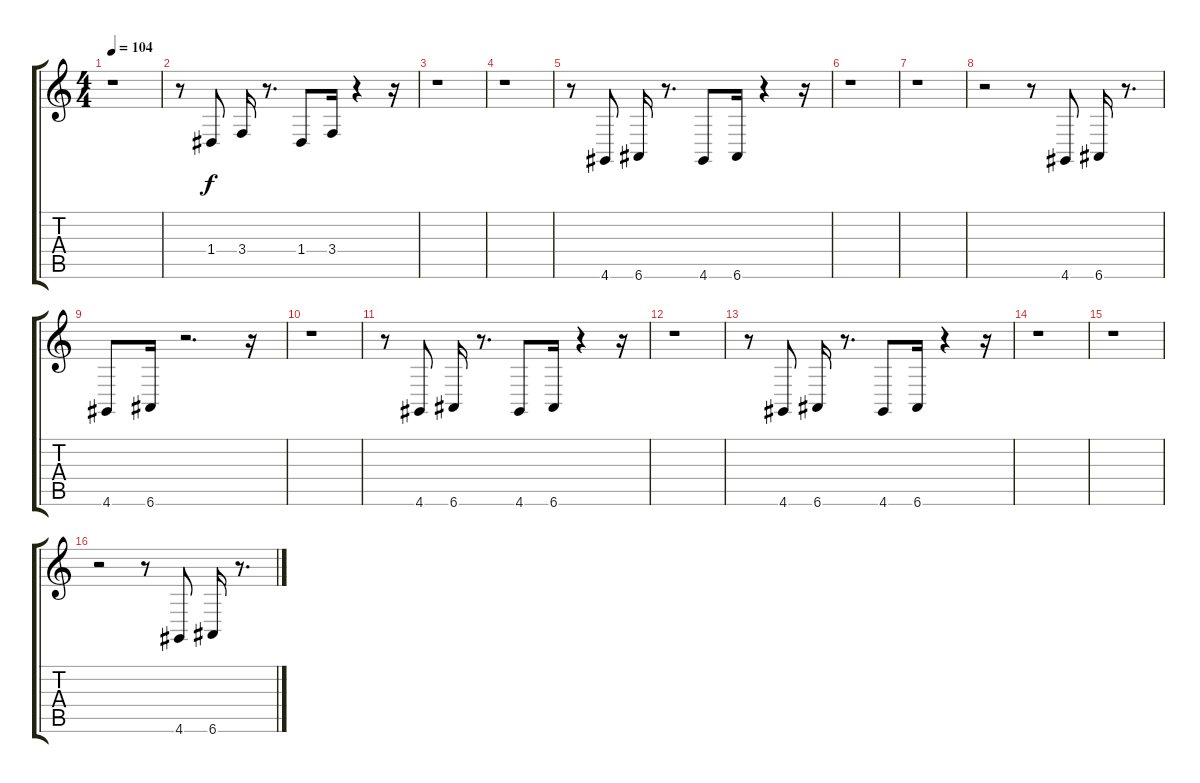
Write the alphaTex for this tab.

\track "" {instrument baritonesax}
\staff {score tabs}
\tuning (E4 B3 G3 D3 A2 E2) {hide}
\ts (4 4)
\tempo 104
\clef g2
\ks c
r.1{dy f} |
r.8 1.4.8 3.4.16 r.8{d} 1.4.8 3.4.16 r.4 r.16 |
r.1 |
r.1 |
r.8 4.6.8 6.6.16 r.8{d} 4.6.8 6.6.16 r.4 r.16 |
r.1 |
r.1 |
r.2 r.8 4.6.8 6.6.16 r.8{d} |
4.6.8 6.6.16 r.2{d} r.16 |
r.1 |
r.8 4.6.8 6.6.16 r.8{d} 4.6.8 6.6.16 r.4 r.16 |
r.1 |
r.8 4.6.8 6.6.16 r.8{d} 4.6.8 6.6.16 r.4 r.16 |
r.1 |
r.1 |
r.2 r.8 4.6.8 6.6.16 r.8{d}
